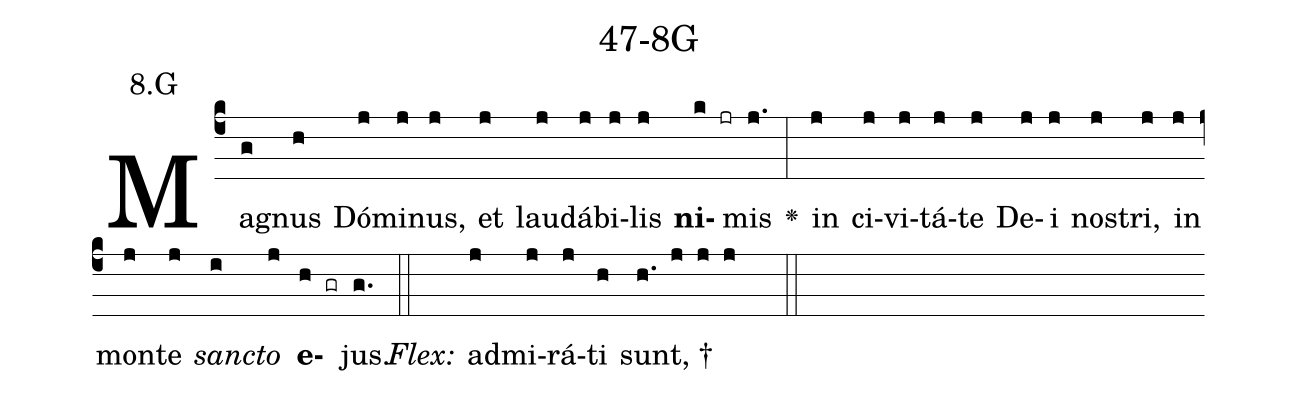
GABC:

name: 47-8G;
annotation: 8.G;
%%
(c4)Ma(g)gnus(h) Dó(j)mi(j)nus,(j) et(j) lau(j)dá(j)bi(j)lis(j) <b>ni</b>(k jr)mis(j.) <v>\greheightstar</v>(:) in(j) ci(j)vi(j)tá(j)te(j) De(j)i(j) nos(j)tri,(j) in(j) mon(j)te(j) <i>sanc</i>(i)<i>to</i>(j) <b>e</b>(h gr)jus.(g.) (::)
<i>Flex:</i>()  ad(j)mi(j)rá(j)ti(h) sunt, †(h. j j j  ::)

%E(j) u(j) o(i) u(j) a(h) e.(g.) (::)
